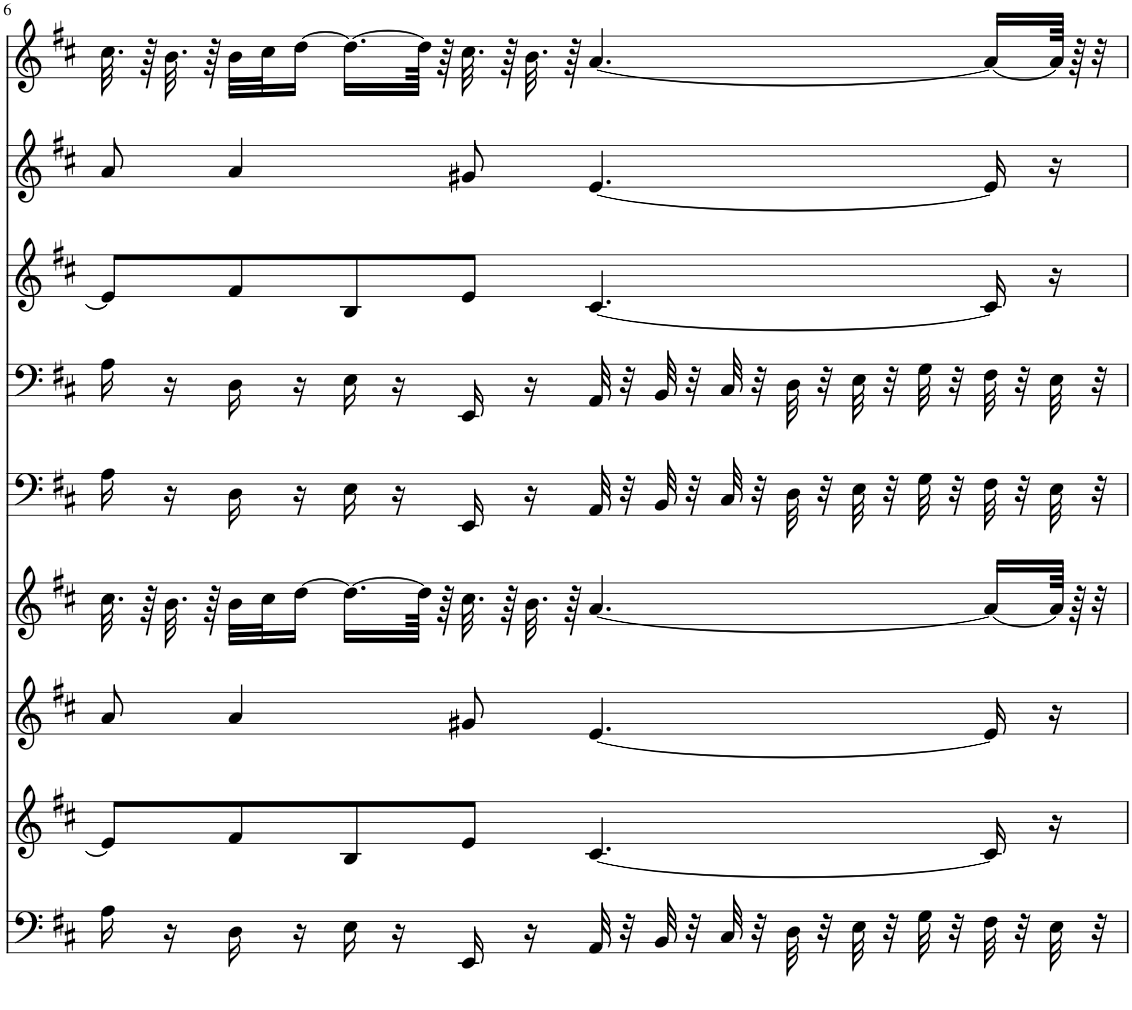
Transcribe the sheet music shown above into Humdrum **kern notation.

**kern	**kern	**kern	**kern	**kern	**kern	**kern	**kern	**kern
*part9	*part8	*part7	*part6	*part5	*part4	*part3	*part2	*part1
*staff9	*staff8	*staff7	*staff6	*staff5	*staff4	*staff3	*staff2	*staff1
*I"Tuba	*I"Trombone	*I"Oboe	*I"Trumpet	*I"Continuo	*I"Continuo	*I"Viola	*I"Violin II	*I"Violin I
*I'Tba	*I'Trb	*I'Ob	*I'Tpt	*	*	*	*	*
!!LO:PB:g=z
*clefF4	*clefG2	*clefG2	*clefG2	*clefF4	*clefF4	*clefG2	*clefG2	*clefG2
*	*	*	*Trd1c2	*	*	*	*	*
*k[f#c#]	*k[f#c#]	*k[f#c#]	*k[f#c#]	*k[f#c#]	*k[f#c#]	*k[f#c#]	*k[f#c#]	*k[f#c#]
*M4/4	*M4/4	*M4/4	*M4/4	*M4/4	*M4/4	*M4/4	*M4/4	*M4/4
=6	=6	=6	=6	=6	=6	=6	=6	=6
16A\	8e/L]	8a/	32.cc#\	16A\	16A\	8e/L]	8a/	32.cc#\
.	.	.	64r	.	.	.	.	64r
16r	.	.	32.b\	16r	16r	.	.	32.b\
.	.	.	64r	.	.	.	.	64r
16D\	8f#/	4a/	32b\LLL	16D\	16D\	8f#/	4a/	32b\LLL
.	.	.	32cc#\J	.	.	.	.	32cc#\J
16r	.	.	[16dd\JJ	16r	16r	.	.	[16dd\JJ
16E\	8B/	.	16.dd\LL_	16E\	16E\	8B/	.	16.dd\LL_
16r	.	.	.	16r	16r	.	.	.
.	.	.	64dd\JJkk]	.	.	.	.	64dd\JJkk]
.	.	.	64r	.	.	.	.	64r
16EE/	8e/J	8g#X/	32.cc#\	16EE/	16EE/	8e/J	8g#X/	32.cc#\
.	.	.	64r	.	.	.	.	64r
16r	.	.	32.b\	16r	16r	.	.	32.b\
.	.	.	64r	.	.	.	.	64r
32AA/	[4.c#/	[4.e/	[4.a/	32AA/	32AA/	[4.c#/	[4.e/	[4.a/
32r	.	.	.	32r	32r	.	.	.
32BB/	.	.	.	32BB/	32BB/	.	.	.
32r	.	.	.	32r	32r	.	.	.
32C#/	.	.	.	32C#/	32C#/	.	.	.
32r	.	.	.	32r	32r	.	.	.
32D\	.	.	.	32D\	32D\	.	.	.
32r	.	.	.	32r	32r	.	.	.
32E\	.	.	.	32E\	32E\	.	.	.
32r	.	.	.	32r	32r	.	.	.
32G\	.	.	.	32G\	32G\	.	.	.
32r	.	.	.	32r	32r	.	.	.
32F#\	16c#/]	16e/]	16a/LL_	32F#\	32F#\	16c#/]	16e/]	16a/LL_
32r	.	.	.	32r	32r	.	.	.
32E\	16r	16r	64a/JJkk]	32E\	32E\	16r	16r	64a/JJkk]
.	.	.	64r	.	.	.	.	64r
32r	.	.	32r	32r	32r	.	.	32r
=	=	=	=	=	=	=	=	=
*-	*-	*-	*-	*-	*-	*-	*-	*-
